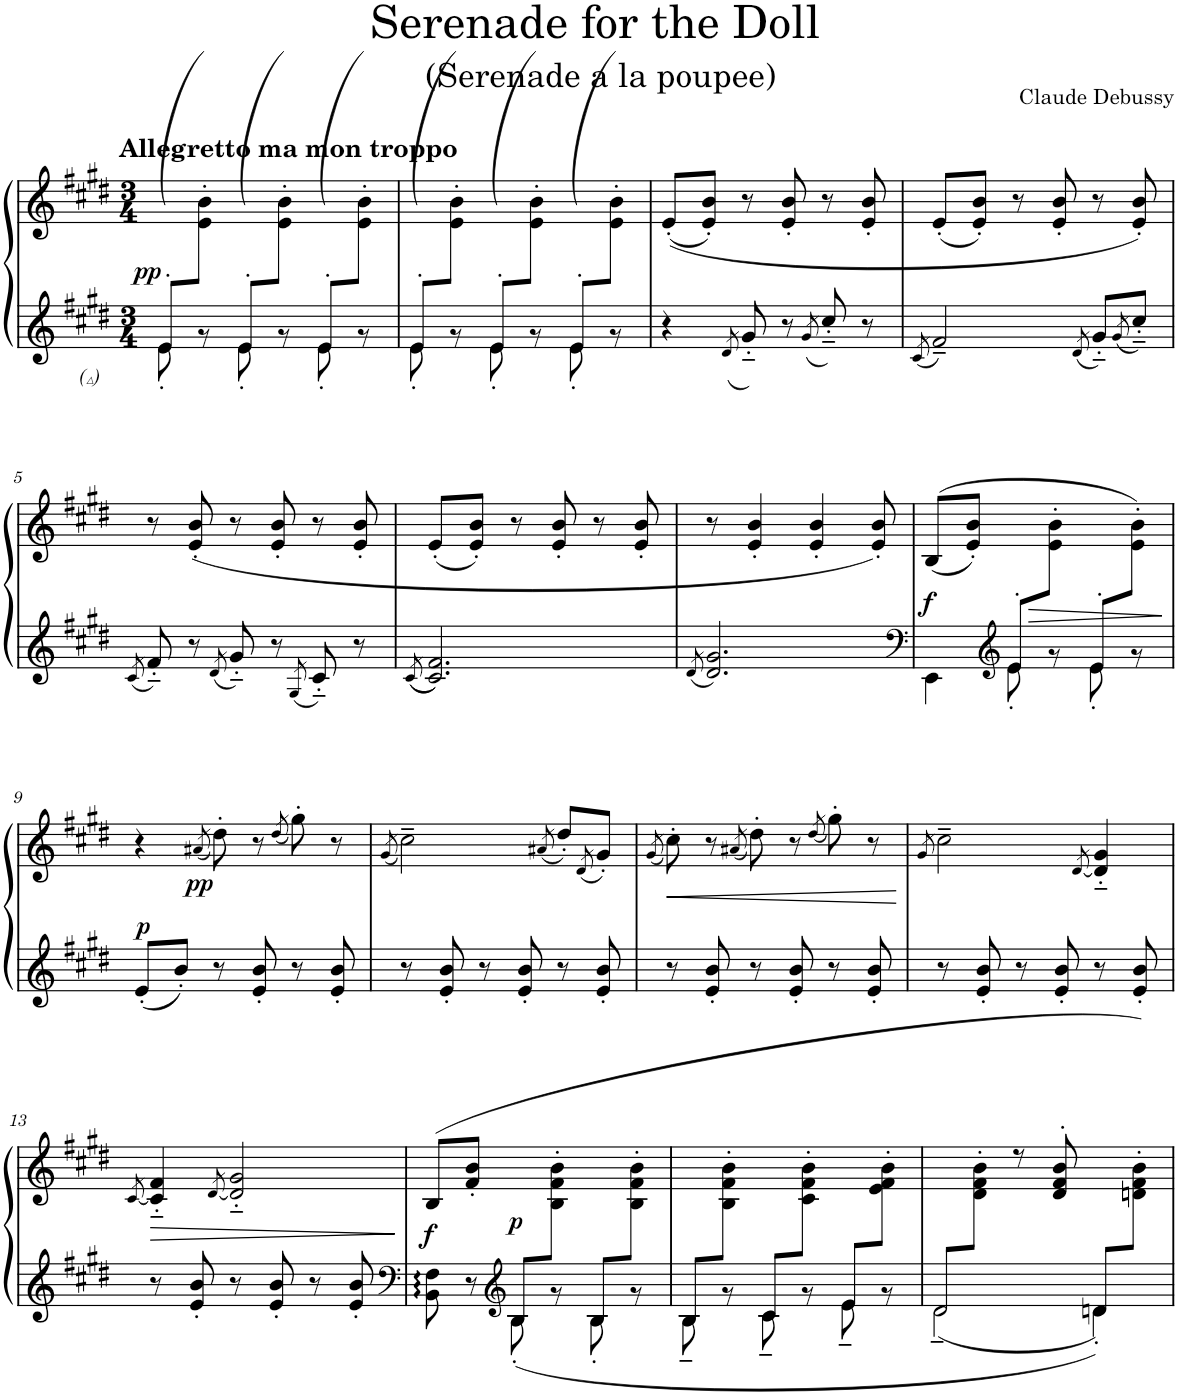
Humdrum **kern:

**kern	**kern	**dynam
*part1	*part1	*part1
*staff2	*staff1	*staff1/2
*I"Piano	*	*
*I'Pno.	*	*
*clefG2	*clefG2	*
*k[f#c#g#d#]	*k[f#c#g#d#]	*
*M3/4	*M3/4	*
=1	=1	=1
*^	*^	*
!	!	!LO:TX:a:B:t=Allegretto ma mon troppo	!	!
!LO:TX:b:i:t=()	!	!	!	!
!	!	!	!	!LO:DY:a=2
8e'/L	(>8e'\	2.ryy	8ryy	pp
8ryy	8r	.	(8e\'> 8b\'>J	.
8e'/L	(>8e'\	.	8ryy	.
8ryy	8r	.	(8e\'> 8b\'>J	.
8e'/L	(>8e'\	.	8ryy	.
8ryy	8r	.	(8e\'> 8b\'>J	.
=2	=2	=2	=2	=2
8e'/L	(>8e'\	2.ryy	8ryy	.
8ryy	8r	.	8e\'> 8b\'>J)	.
8e'/L	(>8e'\	.	8ryy	.
8ryy	8r	.	8e\'> 8b\'>J)	.
8e'/L	8e'\	.	8ryy	.
8ryy	8r	.	8e\'> 8b\'>J)	.
*v	*v	*	*	*
*	*v	*v	*
=3	=3	=3
4r	8e'/L	.
.	8e/' 8b/'J)	.
8qd#/	.	.
8g#'~/	8r	.
8r	8e/' 8b/'	.
8qg#/	.	.
8cc#'~/	8r	.
8r	8e/' 8b/'	.
=4	=4	=4
8qc#/	.	.
2f#~/	(8e'/L	.
.	8e/' 8b/'J)	.
.	8r	.
.	8e/' 8b/'	.
8qd#/	.	.
8g#'~/L	8r	.
8qg#/	.	.
8cc#'~/J	8e/' 8b/')	.
!!LO:LB:g=z
=5	=5	=5
8qc#/	.	.
8f#'~/	8r	.
8r	(8e/' 8b/'	.
8qd#/	.	.
8g#'~/	8r	.
8r	8e/' 8b/'	.
8qG#/	.	.
8c#'~/	8r	.
8r	8e/' 8b/'	.
=6	=6	=6
8qc#/	.	.
2.c#/ 2.f#/	(8e'/L	.
.	8e/' 8b/'J)	.
.	8r	.
.	8e/' 8b/'	.
.	8r	.
.	8e/' 8b/'	.
=7	=7	=7
8qd#/	.	.
2.d#/ 2.g#/	8r	.
.	4e/' 4b/'	.
.	4e/' 4b/'	.
.	8e/' 8b/')	.
=8	=8	=8
*clefF4	*	*
*^	*^	*
!	!	!	!	!LO:DY:b
4EE\	4ryy	((>8B/L	4.ryy	f
.	.	8e/' 8b/'J)	.	.
*clefG2	*	*	*	*
!	!	!	!	!LO:HP:b=2
8e'/L	8e'\	8ryy	.	>
8ryy	8r	8ryy	8e\'> 8b\'>J	.
8e'/L	8e'\	4ryy	8ryy	.
8ryy	8r	.	8e\'> 8b\'>J)	.
*v	*v	*	*	*
*	*v	*v	*
.	.	]
!!LO:LB:g=z
=9	=9	=9
!	!	!LO:DY:a=2
8e'/L	4r	p
8b'/J	.	.
.	(8qa#X/	.
!	!	!LO:DY:b
8r	8dd#'\)	pp
8e/' 8b/'	8r	.
.	(8qdd#/	.
8r	8gg#'\)	.
8e/' 8b/'	8r	.
=10	=10	=10
.	(8qg#/	.
8r	2cc#~\)	.
8e/' 8b/'	.	.
8r	.	.
8e/' 8b/'	.	.
.	(8qa#X/	.
8r	8dd#'/L)	.
.	(8qd#/	.
8e/' 8b/'	8g#'/J)	.
=11	=11	=11
.	(8qg#/	.
8r	8cc#'\)	.
8e/' 8b/'	8r	.
.	(8qa#X/	.
8r	8dd#'\)	.
8e/' 8b/'	8r	.
.	(8qdd#/	.
8r	8gg#'\)	.
8e/' 8b/'	8r	.
=12	=12	=12
.	8qg#/	.
8r	2cc#~\	.
8e/' 8b/'	.	.
8r	.	.
8e/' 8b/'	.	.
.	[8qd#/	.
8r	4d#/]'~ 4g#/'~	.
8e/' 8b/'	.	.
!!LO:LB:g=z
=13	=13	=13
.	[8qc#/	.
8r	4c#/]'~ 4f#/'~	.
8e/' 8b/'	.	.
.	[8qd#/	.
8r	2d#/]'~ 2g#/'~	.
8e/' 8b/'	.	.
8r	.	.
8e/' 8b/'	.	.
=14	=14	=14
*clefF4	*	*
*^	*^	*
!	!	!	!	!LO:DY:a=2
(8BB\ 8F#\	4ryy	8B/L	4.ryy	f
8r	.	8f#/' 8b/'J	.	.
*clefG2	*	*	*	*
!	!	!	!	!LO:DY:a=2
8B/L	8B'\	2ryy	.	p
8ryy	8r	.	8B\'> 8f#\'> 8b\'>J	.
8B/L	8B'\	.	8ryy	.
8ryy	8r	.	8B\'> 8f#\'> 8b\'>J	.
=15	=15	=15	=15	=15
8B/L	8B~\	2.ryy	8ryy	.
8ryy	8r	.	8B\'> 8f#\'> 8b\'>J	.
8c#/L	8c#~\	.	8ryy	.
8ryy	8r	.	8c#\'> 8f#\'> 8b\'>J	.
8e/L	8e~\	.	8ryy	.
8ryy	8r	.	8e\'> 8f#\'> 8b\'>J	.
=16	=16	=16	=16	=16
8d#/L	2d#~\	2.ryy	8ryy	.
8ryy	.	.	8d#\'> 8f#\'> 8b\'>J	.
8r	.	.	8ryy	.
8ryy	.	.	8d#/'> 8f#/'> 8b/'>	.
8dn/L	4d'\	.	8ryy	.
8ryy	.	.	8dn\'> 8f#\'> 8b\'>J)	.
*v	*v	*	*	*
*	*v	*v	*
=	=	=
*-	*-	*-
